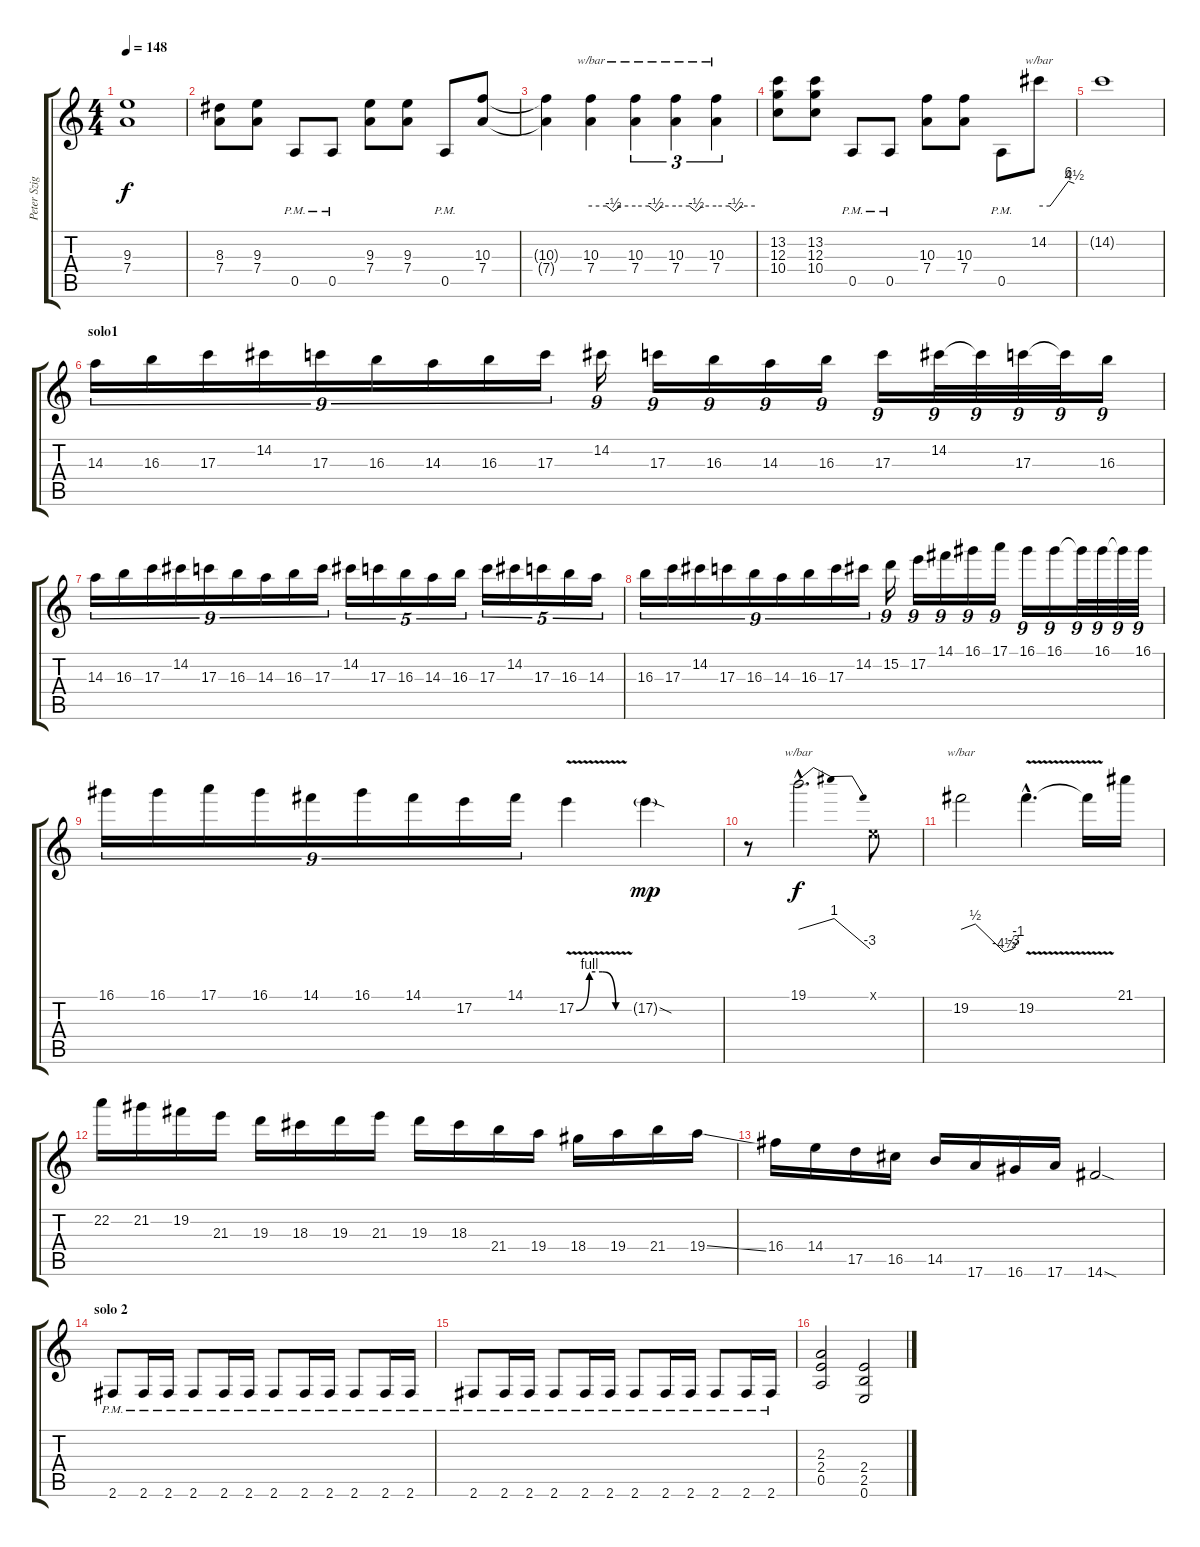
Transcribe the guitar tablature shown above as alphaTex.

\track ("Peter Szigeti" "Peter Szig") {instrument distortionguitar}
\staff {score tabs}
\tuning (E4 B3 G3 D3 A2 E2) {hide}
\ts (4 4)
\tempo 148
\clef g2
\ks c
(9.3{t} 7.4{t}).1{dy f} |
(8.3 7.4).8 (9.3 7.4).8 0.5{pm}.8 0.5{pm}.8 (9.3 7.4).8 (9.3 7.4).8 0.5{pm}.8 (10.3 7.4).8 |
(10.3{t} 7.4{t}).4 (10.3 7.4).4{tbe (custom default 0 0 21 0 30 -2 40 0 60 0) volume 9} (10.3 7.4).4{tu (3 2) tbe (custom default 0 0 20 0 30 -2 40 0 60 0)} (10.3 7.4).4{tu (3 2) tbe (custom default 0 0 20 0 30 -2 40 0 60 0)} (10.3 7.4).4{tu (3 2) tbe (custom default 0 0 20 0 30 -2 40 0 60 0)} |
(13.2 12.3 10.4).8 (13.2 12.3 10.4).8 0.5{pm}.8 0.5{pm}.8 (10.3 7.4).8 (10.3 7.4).8 0.5{pm}.8 14.2.8{tbe (custom default 0 0 19 0 50 24 60 18) volume 13} |
14.2{t}.1 |
\section ("" "solo1")
14.3.16{tu (9 8)} 16.3.16{tu (9 8)} 17.3.16{tu (9 8)} 14.2.16{tu (9 8)} 17.3.16{tu (9 8)} 16.3.16{tu (9 8)} 14.3.16{tu (9 8)} 16.3.16{tu (9 8)} 17.3.16{tu (9 8)} 14.2.16{tu (9 8)} 17.3.16{tu (9 8)} 16.3.16{tu (9 8)} 14.3.16{tu (9 8)} 16.3.16{tu (9 8)} 17.3.16{tu (9 8)} 14.2.32{tu (9 8)} 14.2{t}.32{tu (9 8)} 17.3.32{tu (9 8)} 17.3{t}.32{tu (9 8)} 16.3.16{tu (9 8)} |
14.3.16{tu (9 8)} 16.3.16{tu (9 8)} 17.3.16{tu (9 8)} 14.2.16{tu (9 8)} 17.3.16{tu (9 8)} 16.3.16{tu (9 8)} 14.3.16{tu (9 8)} 16.3.16{tu (9 8)} 17.3.16{tu (9 8)} 14.2.16{tu (5 4)} 17.3.16{tu (5 4)} 16.3.16{tu (5 4)} 14.3.16{tu (5 4)} 16.3.16{tu (5 4)} 17.3.16{tu (5 4)} 14.2.16{tu (5 4)} 17.3.16{tu (5 4)} 16.3.16{tu (5 4)} 14.3.16{tu (5 4)} |
16.3.16{tu (9 8)} 17.3.16{tu (9 8)} 14.2.16{tu (9 8)} 17.3.16{tu (9 8)} 16.3.16{tu (9 8)} 14.3.16{tu (9 8)} 16.3.16{tu (9 8)} 17.3.16{tu (9 8)} 14.2.16{tu (9 8)} 15.2.16{tu (9 8)} 17.2.16{tu (9 8)} 14.1.16{tu (9 8)} 16.1.16{tu (9 8)} 17.1.16{tu (9 8)} 16.1.16{tu (9 8)} 16.1.16{tu (9 8)} 16.1{t}.32{tu (9 8)} 16.1.32{tu (9 8)} 16.1{t}.32{tu (9 8)} 16.1.32{tu (9 8)} |
16.1.16{tu (9 8)} 16.1.16{tu (9 8)} 17.1.16{tu (9 8)} 16.1.16{tu (9 8)} 14.1.16{tu (9 8)} 16.1.16{tu (9 8)} 14.1.16{tu (9 8)} 17.2.16{tu (9 8)} 14.1.16{tu (9 8)} 17.2{be (custom 0 0 15 4 30 4 45 0 60 0) v}.4 17.2{sod g}.4{dy mp} |
r.8 19.1{hac}.2{d tbe (dip default 0 0 30 4 60 -12) dy f} 0.1{x}.8 |
19.2.2{tbe (custom default 0 0 15 2 45 -18 55 -12 60 -4)} 19.2{v hac}.4{d} 19.2{t}.16 21.1.16 |
22.2.16 21.2.16 19.2.16 21.3.16 19.3.16 18.3.16 19.3.16 21.3.16 19.3.16 18.3.16 21.4.16 19.4.16 18.4.16 19.4.16 21.4.16 19.4{ss}.16 |
16.4.16 14.4.16 17.5.16 16.5.16 14.5.16 17.6.16 16.6.16 17.6.16 14.6{sod}.2 |
\section ("" "solo 2")
2.6{pm}.8 2.6{pm}.16 2.6{pm}.16 2.6{pm}.8 2.6{pm}.16 2.6{pm}.16 2.6{pm}.8 2.6{pm}.16 2.6{pm}.16 2.6{pm}.8 2.6{pm}.16 2.6{pm}.16 |
2.6{pm}.8 2.6{pm}.16 2.6{pm}.16 2.6{pm}.8 2.6{pm}.16 2.6{pm}.16 2.6{pm}.8 2.6{pm}.16 2.6{pm}.16 2.6{pm}.8 2.6{pm}.16 2.6{pm}.16 |
(2.3 2.4 0.5).2 (2.4 2.5 0.6).2
